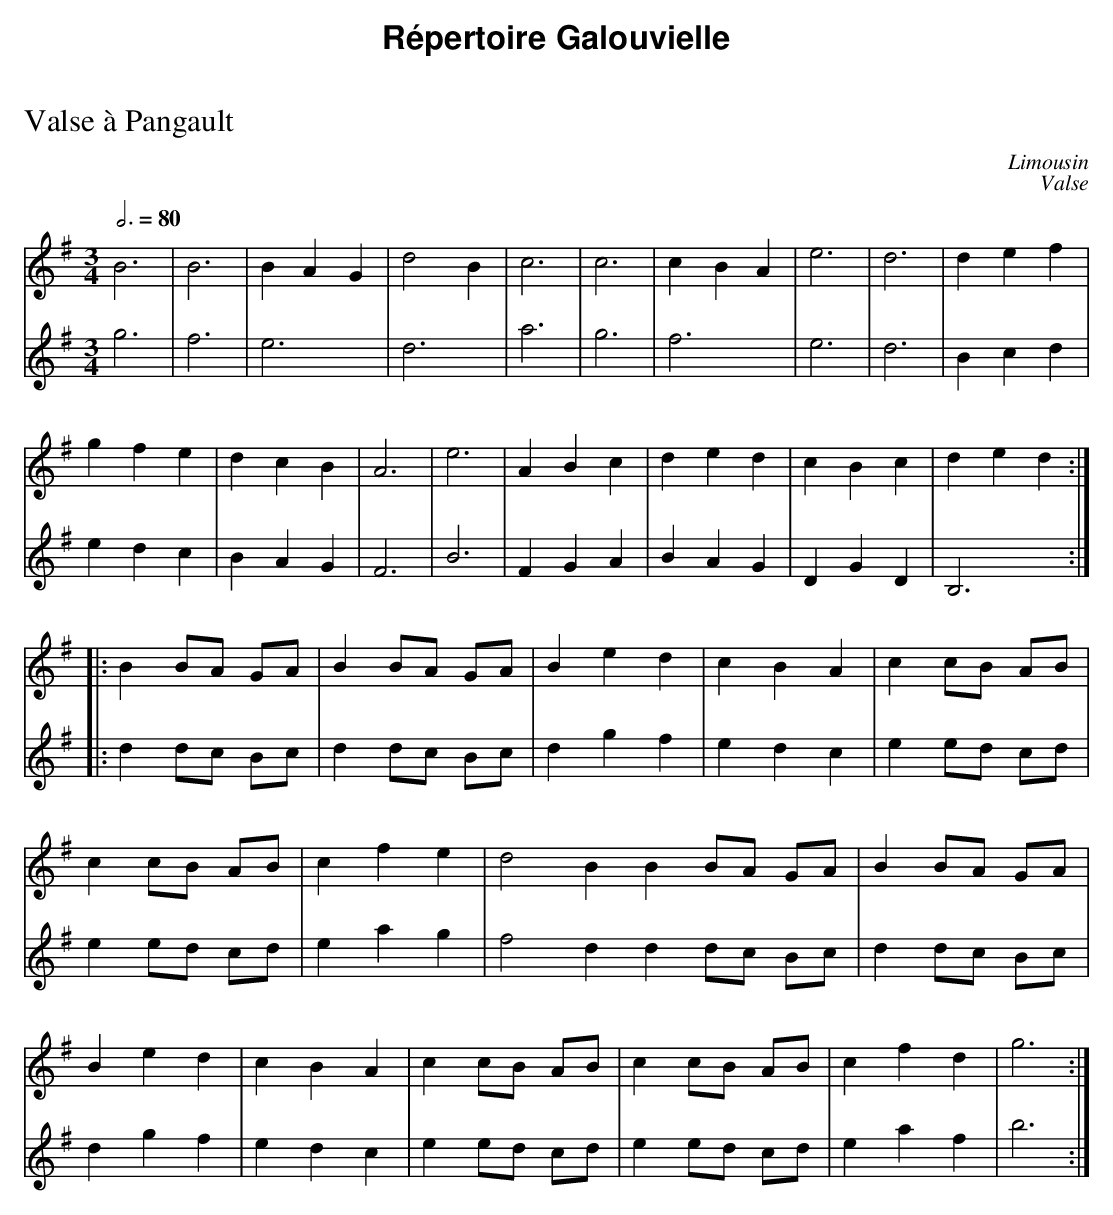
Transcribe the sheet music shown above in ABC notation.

X:1
T:Valse à Pangault
C:Limousin
Q:3/4=80
M:3/4
L:1/8
K:G
V:1
B6|B6|B2A2G2|d4B2|c6|c6|c2B2A2|e6|d6|d2e2f2|
g2f2e2|d2c2B2|A6|e6|A2B2c2|d2e2d2|c2B2c2|d2e2d2:|
|:B2BA GA|B2BA GA|B2e2d2|c2B2A2|c2cB AB|
c2cB AB|c2f2e2|d4B2B2BA GA|B2BA GA|
B2e2d2|c2B2A2|c2cB AB|c2cB AB|c2f2d2|g6:|
V:2
g6|f6|e6|d6|a6|g6|f6|e6|d6|B2c2d2|e2d2c2|
B2A2G2|F6|B6|F2G2A2|B2A2G2|D2G2D2|B,6:|
|:d2dc Bc|d2dc Bc|d2g2f2|e2d2c2|e2ed cd|
e2ed cd|e2a2g2|f4d2d2dc Bc|d2dc Bc|
d2g2f2|e2d2c2|e2ed cd|e2ed cd|e2a2f2|b6:|
